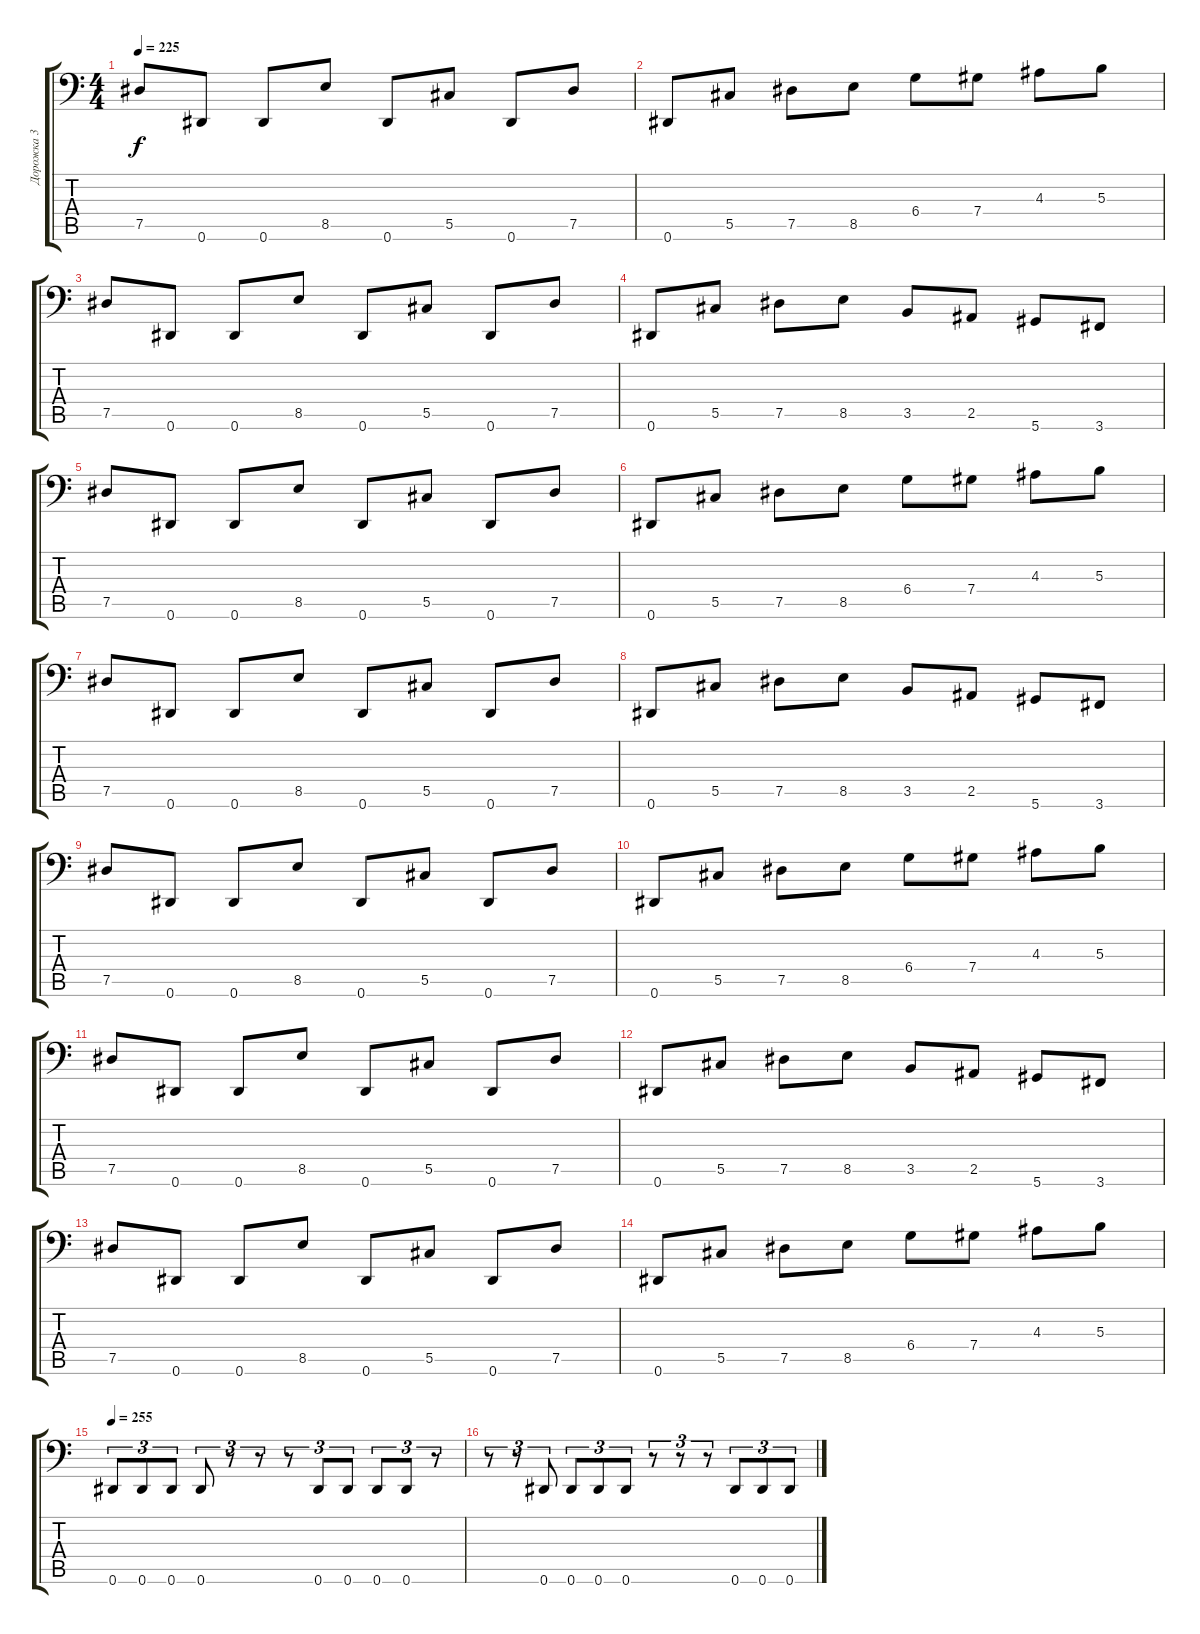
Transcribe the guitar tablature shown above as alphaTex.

\track ("Дорожка 3" "Дорожка 3") {instrument electricbasspick}
\staff {score tabs}
\tuning (Eb3 Bb2 Gb2 Db2 Ab1 Eb1) {hide}
\ts (4 4)
\tempo 225
\clef f4
\ks c
7.5.8{dy f} 0.6.8 0.6.8 8.5.8 0.6.8 5.5.8 0.6.8 7.5.8 |
0.6.8 5.5.8 7.5.8 8.5.8 6.4.8 7.4.8 4.3.8 5.3.8 |
7.5.8 0.6.8 0.6.8 8.5.8 0.6.8 5.5.8 0.6.8 7.5.8 |
0.6.8 5.5.8 7.5.8 8.5.8 3.5.8 2.5.8 5.6.8 3.6.8 |
7.5.8 0.6.8 0.6.8 8.5.8 0.6.8 5.5.8 0.6.8 7.5.8 |
0.6.8 5.5.8 7.5.8 8.5.8 6.4.8 7.4.8 4.3.8 5.3.8 |
7.5.8 0.6.8 0.6.8 8.5.8 0.6.8 5.5.8 0.6.8 7.5.8 |
0.6.8 5.5.8 7.5.8 8.5.8 3.5.8 2.5.8 5.6.8 3.6.8 |
7.5.8 0.6.8 0.6.8 8.5.8 0.6.8 5.5.8 0.6.8 7.5.8 |
0.6.8 5.5.8 7.5.8 8.5.8 6.4.8 7.4.8 4.3.8 5.3.8 |
7.5.8 0.6.8 0.6.8 8.5.8 0.6.8 5.5.8 0.6.8 7.5.8 |
0.6.8 5.5.8 7.5.8 8.5.8 3.5.8 2.5.8 5.6.8 3.6.8 |
7.5.8 0.6.8 0.6.8 8.5.8 0.6.8 5.5.8 0.6.8 7.5.8 |
0.6.8 5.5.8 7.5.8 8.5.8 6.4.8 7.4.8 4.3.8 5.3.8 |
\tempo 255
0.6.8{tu (3 2)} 0.6.8{tu (3 2)} 0.6.8{tu (3 2)} 0.6.8{tu (3 2)} r.8{tu (3 2)} r.8{tu (3 2)} r.8{tu (3 2)} 0.6.8{tu (3 2)} 0.6.8{tu (3 2)} 0.6.8{tu (3 2)} 0.6.8{tu (3 2)} r.8{tu (3 2)} |
r.8{tu (3 2)} r.8{tu (3 2)} 0.6.8{tu (3 2)} 0.6.8{tu (3 2)} 0.6.8{tu (3 2)} 0.6.8{tu (3 2)} r.8{tu (3 2)} r.8{tu (3 2)} r.8{tu (3 2)} 0.6.8{tu (3 2)} 0.6.8{tu (3 2)} 0.6.8{tu (3 2)}
